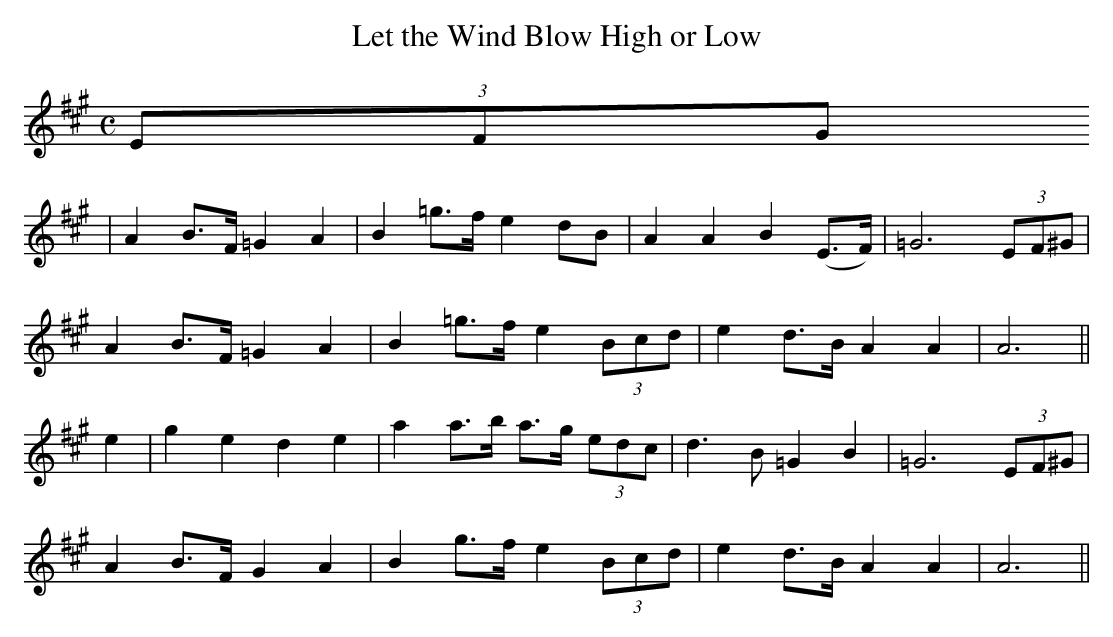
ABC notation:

X:1
T: Let the Wind Blow High or Low
M: C
L: 1/8
K: A
(3EFG
| A2 B>F =G2 A2 | B2 =g>f e2 dB | A2 A2 B2 (E>F) | =G6 (3EF^G |
A2 B>F =G2 A2 | B2 =g>f e2 (3Bcd | e2 d>B A2 A2 | A6 ||
e2
| g2 e2 d2 e2 | a2 a>b a>g (3edc | d3 B =G2 B2 | =G6 (3EF^G |
A2 B>F G2 A2 | B2 g>f  e2 (3Bcd | e2 d>B A2 A2 | A6||
